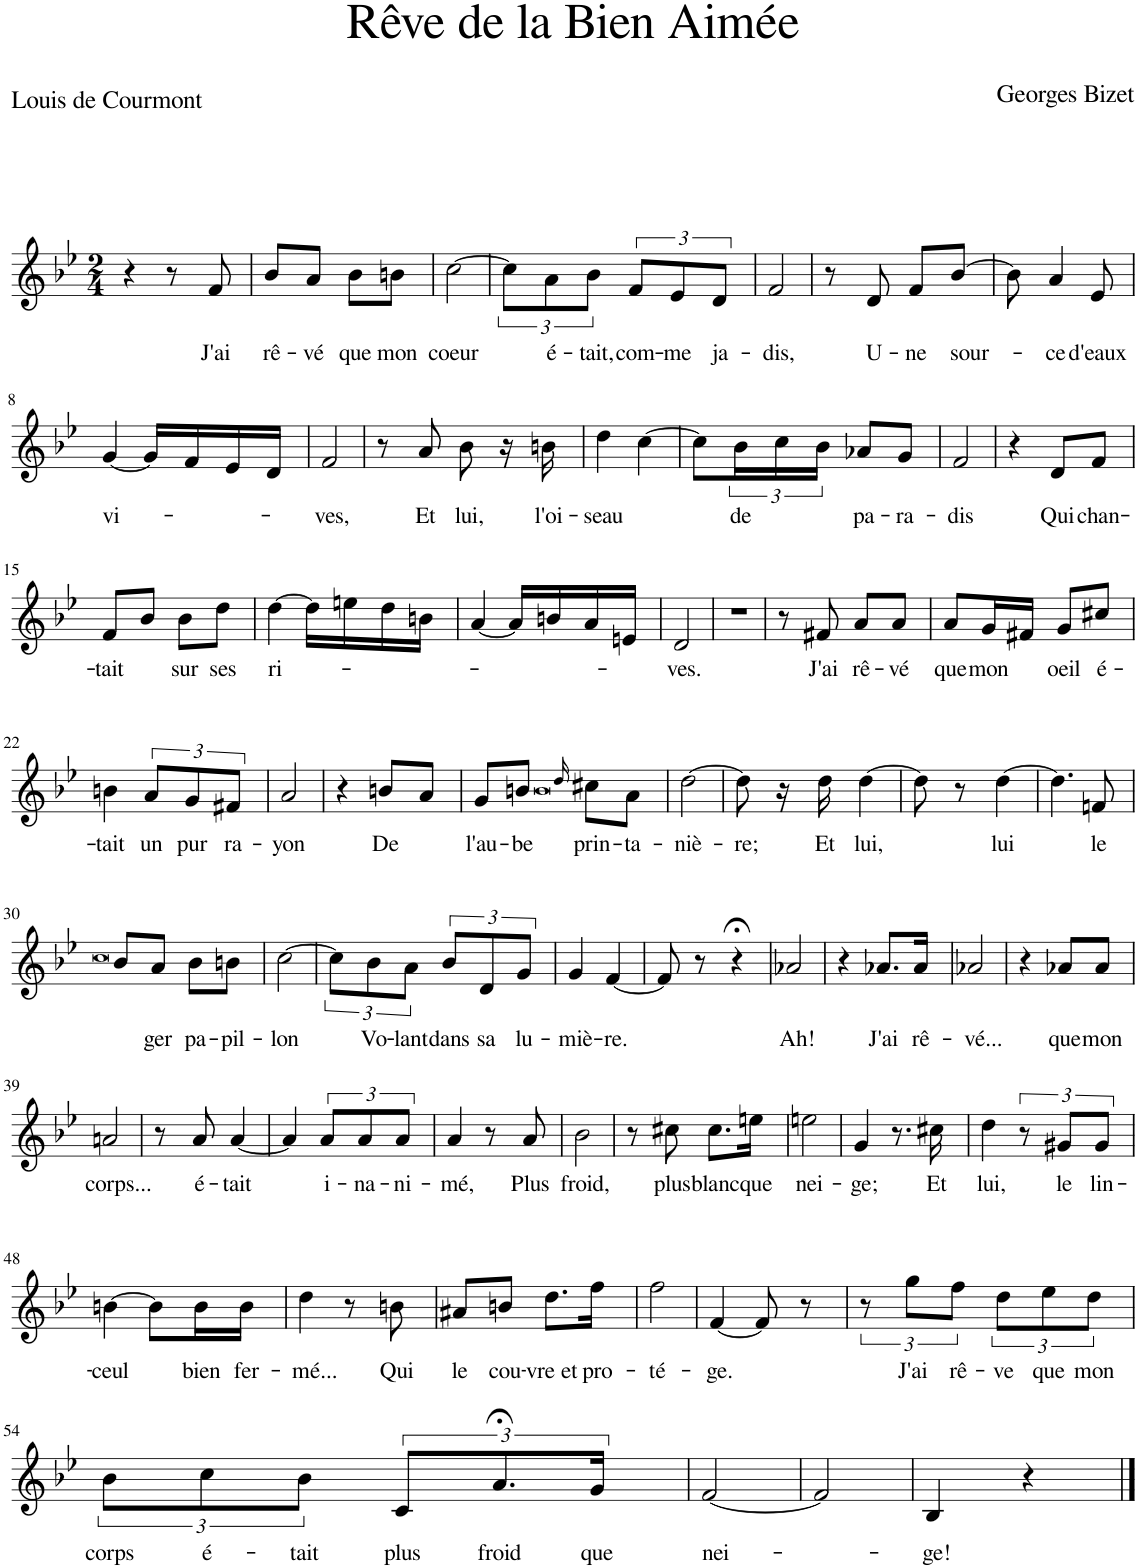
**kern	**text
*part1	*part1
*staff1	*staff1
*I"Piano	*
*I'Pno	*
*clefG2	*
*k[b-e-]	*
*M2/4	*
=1	=1
4r	.
8r	.
!	!LO:LY:b
8f/	J'ai
=2	=2
!	!LO:LY:b
8b-/L	rê-
!	!LO:LY:b
8a/J	-vé
!	!LO:LY:b
8b-\L	que
!	!LO:LY:b
8bn\J	mon
=3	=3
!	!LO:LY:b
[2cc\	coeur
=4	=4
12cc\L]	.
!	!LO:LY:b
12a\	é-
!	!LO:LY:b
12b-\J	-tait,
!	!LO:LY:b
12f/L	com-
!	!LO:LY:b
12e-/	-me
!	!LO:LY:b
12d/J	ja-
=5	=5
!	!LO:LY:b
2f/	-dis,
=6	=6
8r	.
!	!LO:LY:b
8d/	U-
!	!LO:LY:b
8f/L	-ne
!	!LO:LY:b
[8b-/J	sour-
=7	=7
8b-\]	.
!	!LO:LY:b
4a/	-ce
!	!LO:LY:b
8e-/	d'eaux
!!LO:LB:g=z
=8	=8
!	!LO:LY:b
[4g/	vi-
16g/LL]	.
16f/	.
16e-/	.
16d/JJ	.
=9	=9
!	!LO:LY:b
2f/	-ves,
=10	=10
8r	.
!	!LO:LY:b
8a/	Et
!	!LO:LY:b
8b-\	lui,
16r	.
!	!LO:LY:b
16bn\	l'oi-
=11	=11
!	!LO:LY:b
4dd\	-seau
[4cc\	.
=12	=12
8cc\L]	.
!	!LO:LY:b
24b-\L	de
24cc\	.
24b-\JJ	.
!	!LO:LY:b
8a-X/L	pa-
!	!LO:LY:b
8g/J	-ra-
=13	=13
!	!LO:LY:b
2f/	-dis
=14	=14
4r	.
!	!LO:LY:b
8d/L	Qui
!	!LO:LY:b
8f/J	chan-
!!LO:LB:g=z
=15	=15
!	!LO:LY:b
8f/L	-tait
8b-/J	.
!	!LO:LY:b
8b-\L	sur
!	!LO:LY:b
8dd\J	ses
=16	=16
!	!LO:LY:b
[4dd\	ri-
16dd\LL]	.
16een\	.
16dd\	.
16bn\JJ	.
=17	=17
[4a/	.
16a/LL]	.
16bn/	.
16a/	.
16en/JJ	.
=18	=18
!	!LO:LY:b
2d/	-ves.
=19	=19
2r	.
=20	=20
8r	.
!	!LO:LY:b
8f#X/	J'ai
!	!LO:LY:b
8a/L	rê-
!	!LO:LY:b
8a/J	-vé
=21	=21
!	!LO:LY:b
8a/L	que
!	!LO:LY:b
16g/L	mon
16f#X/JJ	.
!	!LO:LY:b
8g/L	oeil
!	!LO:LY:b
8cc#X/J	é-
!!LO:LB:g=z
=22	=22
!	!LO:LY:b
4bn\	-tait
!	!LO:LY:b
12a/L	un
!	!LO:LY:b
12g/	pur
!	!LO:LY:b
12f#X/J	ra-
=23	=23
!	!LO:LY:b
2a/	-yon
=24	=24
4r	.
!	!LO:LY:b
8bn/L	De
8a/J	.
=25	=25
!	!LO:LY:b
8g/L	l'au-
!	!LO:LY:b
8bn/J	-be
0qb	.
16qdd/	.
!	!LO:LY:b
8cc#X\L	prin-
!	!LO:LY:b
8a\J	-ta-
=26	=26
!	!LO:LY:b
[2dd\	-niè-
=27	=27
!	!LO:LY:b
8dd\]	-re;
16r	.
!	!LO:LY:b
16dd\	Et
!	!LO:LY:b
[4dd\	lui,
=28	=28
8dd\]	.
8r	.
!	!LO:LY:b
[4dd\	lui
=29	=29
4.dd\]	.
!	!LO:LY:b
8fn/	le
!!LO:LB:g=z
=30	=30
0qcc	.
8b-/L	.
!	!LO:LY:b
8a/J	-ger
!	!LO:LY:b
8b-\L	pa-
!	!LO:LY:b
8bn\J	-pil-
=31	=31
!	!LO:LY:b
[2cc\	-lon
=32	=32
12cc\L]	.
!	!LO:LY:b
12b-\	Vo-
!	!LO:LY:b
12a\J	-lant
!	!LO:LY:b
12b-/L	dans
!	!LO:LY:b
12d/	sa
!	!LO:LY:b
12g/J	lu-
=33	=33
!	!LO:LY:b
4g/	-miè-
!	!LO:LY:b
[4f/	-re.
=34	=34
8f/]	.
8r	.
4r;<	.
=35	=35
!	!LO:LY:b
2a-X/	Ah!
=36	=36
4r	.
!	!LO:LY:b
8.a-X/L	J'ai
!	!LO:LY:b
16a-/Jk	rê-
=37	=37
!	!LO:LY:b
2a-X/	-vé...
=38	=38
4r	.
!	!LO:LY:b
8a-X/L	que
!	!LO:LY:b
8a-/J	mon
!!LO:LB:g=z
=39	=39
!	!LO:LY:b
2an/	corps...
=40	=40
8r	.
!	!LO:LY:b
8a/	é-
!	!LO:LY:b
[4a/	-tait
=41	=41
4a/]	.
!	!LO:LY:b
12a/L	i-
!	!LO:LY:b
12a/	-na-
!	!LO:LY:b
12a/J	-ni-
=42	=42
!	!LO:LY:b
4a/	-mé,
8r	.
!	!LO:LY:b
8a/	Plus
=43	=43
!	!LO:LY:b
2b-\	froid,
=44	=44
8r	.
!	!LO:LY:b
8cc#X\	plus
!	!LO:LY:b
8.cc#\L	blanc
!	!LO:LY:b
16een\Jk	que
=45	=45
!	!LO:LY:b
2een\	nei-
=46	=46
!	!LO:LY:b
4g/	-ge;
8.r	.
!	!LO:LY:b
16cc#X\	Et
=47	=47
!	!LO:LY:b
4dd\	lui,
12r	.
!	!LO:LY:b
12g#X/L	le
!	!LO:LY:b
12g#/J	lin-
!!LO:LB:g=z
=48	=48
!	!LO:LY:b
[4bn\	-ceul
8b\L]	.
!	!LO:LY:b
16b\L	bien
!	!LO:LY:b
16b\JJ	fer-
=49	=49
!	!LO:LY:b
4dd\	-mé...
8r	.
!	!LO:LY:b
8bn\	Qui
=50	=50
!	!LO:LY:b
8a#X/L	le
!	!LO:LY:b
8bn/J	cou-
!	!LO:LY:b
8.dd\L	-vre et
!	!LO:LY:b
16ff\Jk	pro-
=51	=51
!	!LO:LY:b
2ff\	-té-
=52	=52
!	!LO:LY:b
[4f/	-ge.
8f/]	.
8r	.
=53	=53
12r	.
!	!LO:LY:b
12gg\L	J'ai
!	!LO:LY:b
12ff\J	rê-
!	!LO:LY:b
12dd\L	-ve
!	!LO:LY:b
12ee-\	que
!	!LO:LY:b
12dd\J	mon
!!LO:LB:g=z
=54	=54
!	!LO:LY:b
12b-\L	corps
!	!LO:LY:b
12cc\	é-
!	!LO:LY:b
12b-\J	-tait
!	!LO:LY:b
12c/L	plus
!	!LO:LY:b
12.a;</	froid
!	!LO:LY:b
24g/Jk	que
=55	=55
!	!LO:LY:b
[2f/	nei-
=56	=56
2f/]	.
=57	=57
!	!LO:LY:b
4B-/	-ge!
4r	.
==	==
*-	*-
